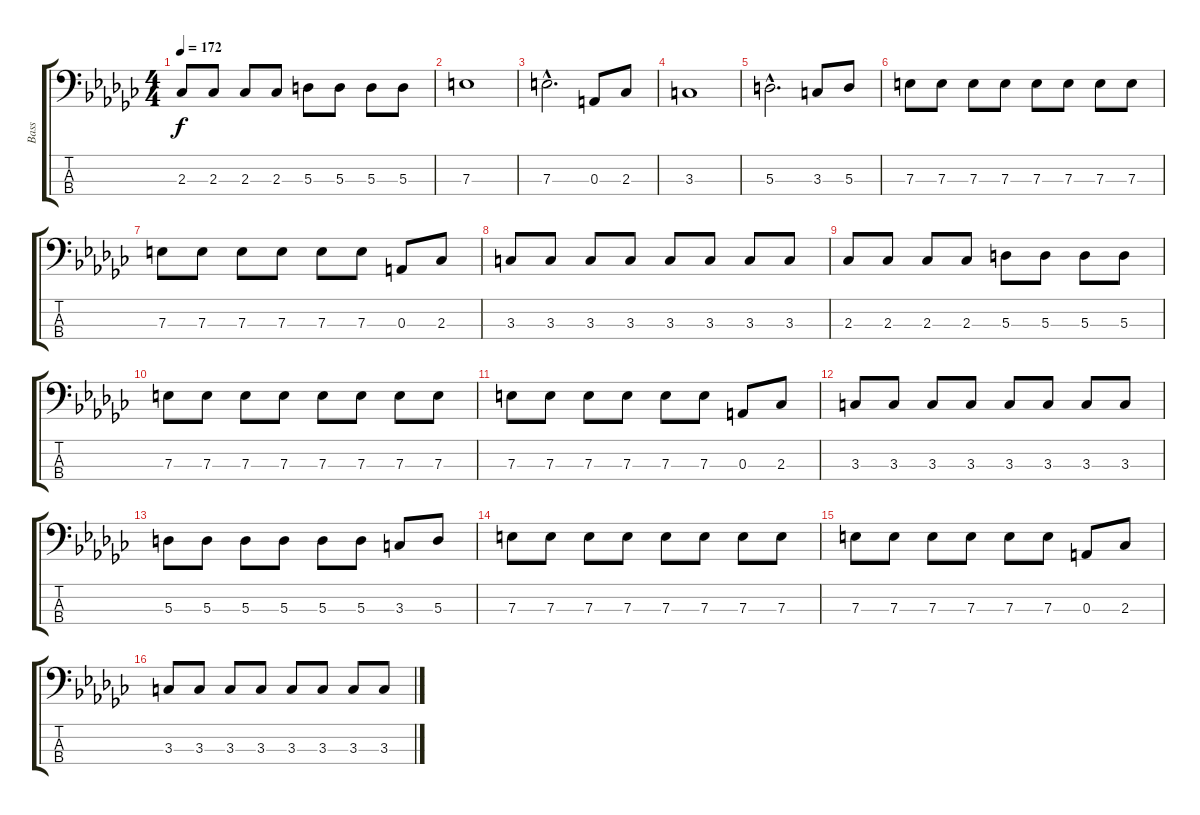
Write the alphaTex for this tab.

\track ("Bass" "Bass") {instrument electricbassfinger}
\staff {score tabs}
\tuning (G2 D2 A1 E1) {hide}
\ts (4 4)
\tempo 172
\clef f4
\ks ebminor
2.3.8{dy f} 2.3.8 2.3.8 2.3.8 5.3.8 5.3.8 5.3.8 5.3.8 |
7.3.1 |
7.3{hac}.2{d} 0.3.8 2.3.8 |
3.3.1 |
5.3{hac}.2{d} 3.3.8 5.3.8 |
7.3.8 7.3.8 7.3.8 7.3.8 7.3.8 7.3.8 7.3.8 7.3.8 |
7.3.8 7.3.8 7.3.8 7.3.8 7.3.8 7.3.8 0.3.8 2.3.8 |
3.3.8 3.3.8 3.3.8 3.3.8 3.3.8 3.3.8 3.3.8 3.3.8 |
2.3.8 2.3.8 2.3.8 2.3.8 5.3.8 5.3.8 5.3.8 5.3.8 |
7.3.8 7.3.8 7.3.8 7.3.8 7.3.8 7.3.8 7.3.8 7.3.8 |
7.3.8 7.3.8 7.3.8 7.3.8 7.3.8 7.3.8 0.3.8 2.3.8 |
3.3.8 3.3.8 3.3.8 3.3.8 3.3.8 3.3.8 3.3.8 3.3.8 |
5.3.8 5.3.8 5.3.8 5.3.8 5.3.8 5.3.8 3.3.8 5.3.8 |
7.3.8 7.3.8 7.3.8 7.3.8 7.3.8 7.3.8 7.3.8 7.3.8 |
7.3.8 7.3.8 7.3.8 7.3.8 7.3.8 7.3.8 0.3.8 2.3.8 |
3.3.8 3.3.8 3.3.8 3.3.8 3.3.8 3.3.8 3.3.8 3.3.8
